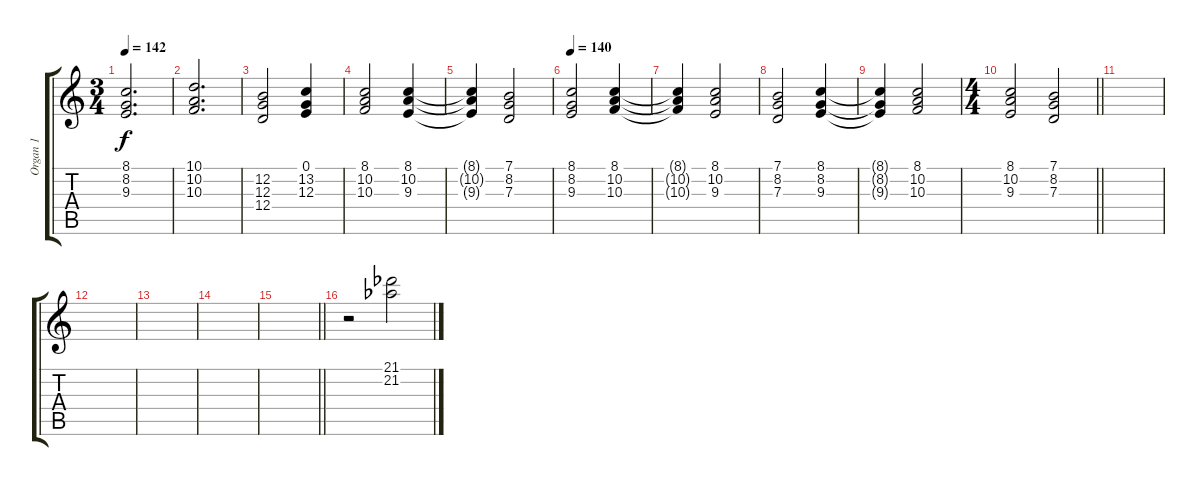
\track ("Organ 1" "Organ 1") {instrument percussiveorgan}
\staff {score tabs}
\tuning (E4 B3 G3 D3 A2 E2) {hide}
\ts (3 4)
\tempo 142
\clef g2
\ks c
(8.1 8.2 9.3).2{d dy f} |
(10.1 10.2 10.3).2{d} |
(12.2 12.3 12.4).2 (0.1 13.2 12.3).4 |
(8.1 10.2 10.3).2 (8.1 10.2 9.3).4 |
(8.1{t} 10.2{t} 9.3{t}).4 (7.1 8.2 7.3).2 |
\tempo 140
(8.1 8.2 9.3).2 (8.1 10.2 10.3).4 |
(8.1{t} 10.2{t} 10.3{t}).4 (8.1 10.2 9.3).2 |
(7.1 8.2 7.3).2 (8.1 8.2 9.3).4 |
(8.1{t} 8.2{t} 9.3{t}).4 (8.1 10.2 10.3).2 |
\ts (4 4)
\barLineRight lightlight
(8.1 10.2 9.3).2 (7.1 8.2 7.3).2 |
|
|
|
|
\barLineRight lightlight
|
r.2 (21.1{acc b} 21.2{acc b}).2
